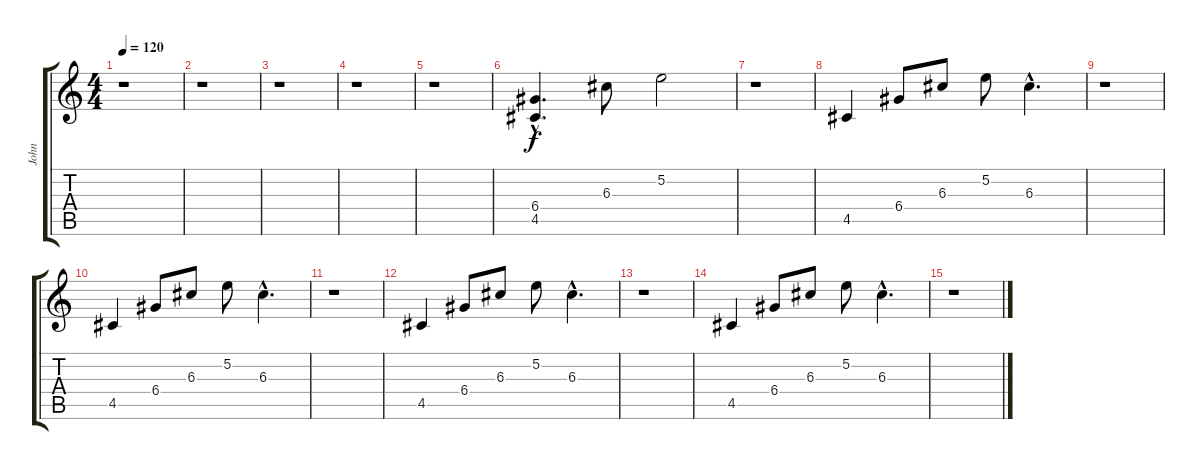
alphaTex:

\track ("John" "John") {instrument acousticguitarsteel}
\staff {score tabs}
\tuning (E4 B3 G3 D3 A2 E2) {hide}
\ts (4 4)
\tempo 120
\clef g2
\ks c
r.1{dy f} |
r.1 |
r.1 |
r.1 |
r.1 |
(6.4{hac} 4.5{hac}).4{d} 6.3.8 5.2.2 |
r.1 |
4.5.4 6.4.8 6.3.8 5.2.8 6.3{hac}.4{d} |
r.1 |
4.5.4{volume 10} 6.4.8 6.3.8 5.2.8 6.3{hac}.4{d} |
r.1 |
4.5.4{volume 8} 6.4.8 6.3.8 5.2.8 6.3{hac}.4{d} |
r.1 |
4.5.4{volume 6} 6.4.8 6.3.8 5.2.8 6.3{hac}.4{d} |
r.1
